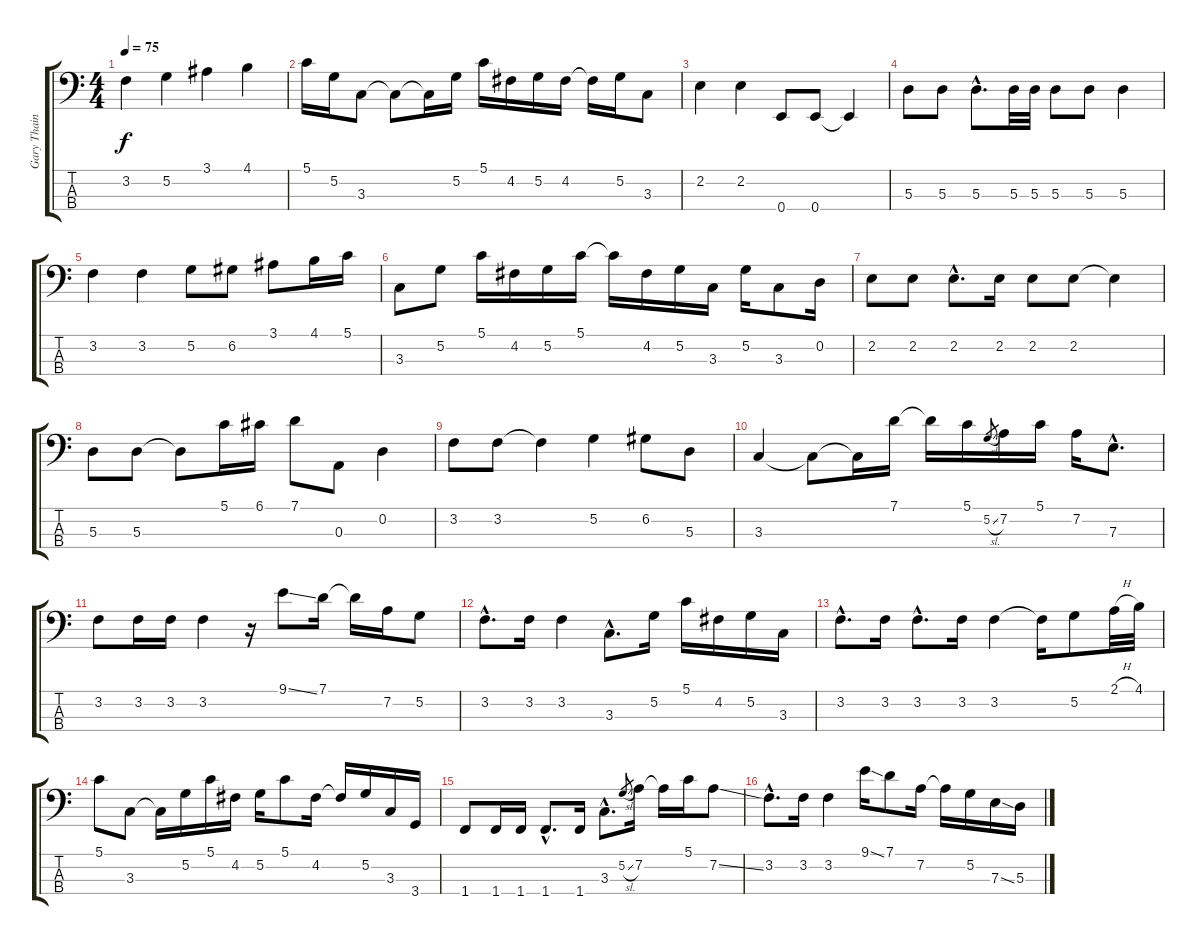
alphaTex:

\track ("Gary Thain" "Gary Thain") {instrument electricbassfinger}
\staff {score tabs}
\tuning (G2 D2 A1 E1) {hide}
\ts (4 4)
\tempo 75
\clef f4
\ks c
3.2.4{dy f} 5.2.4 3.1.4 4.1.4 |
5.1.16 5.2.16 3.3.8 3.3{t}.8 3.3{t}.16 5.2.16 5.1.16 4.2.16 5.2.16 4.2.16 4.2{t}.16 5.2.16 3.3.8 |
2.2.4 2.2.4 0.4.8 0.4.8 0.4{t}.4 |
5.3.8 5.3.8 5.3{hac}.8{d} 5.3.32 5.3.32 5.3.8 5.3.8 5.3.4 |
3.2.4 3.2.4 5.2.8 6.2.8 3.1.8 4.1.16 5.1.16 |
3.3.8 5.2.8 5.1.16 4.2.16 5.2.16 5.1.16 5.1{t}.16 4.2.16 5.2.16 3.3.16 5.2.16 3.3.8 0.2.16 |
2.2.8 2.2.8 2.2{hac}.8{d} 2.2.16 2.2.8 2.2.8 2.2{t}.4 |
5.3.8 5.3.8 5.3{t}.8 5.1.16 6.1.16 7.1.8 0.3.8 0.2.4 |
3.2.8 3.2.8 3.2{t}.4 5.2.4 6.2.8 5.3.8 |
3.3.4 3.3{t}.8 3.3{t}.16 7.1.16 7.1{t}.16 5.1.16 5.2{sl}.8{gr} 7.2.16 5.1.16 7.2.16 7.3{hac}.8{d} |
3.2.8 3.2.16 3.2.16 3.2.4 r.16 9.1{ss}.8 7.1.16 7.1{t}.16 7.2.16 5.2.8 |
3.2{hac}.8{d} 3.2.16 3.2.4 3.3{hac}.8{d} 5.2.16 5.1.16 4.2.16 5.2.16 3.3.16 |
3.2{hac}.8{d} 3.2.16 3.2{hac}.8{d} 3.2.16 3.2.4 3.2{t}.16 5.2.8 2.1{h}.32 4.1.32 |
5.1.8 3.3.8 3.3{t}.16 5.2.16 5.1.16 4.2.16 5.2.16 5.1.8 4.2.16 4.2{t}.16 5.2.16 3.3.16 3.4.16 |
1.4.8 1.4.16 1.4.16 1.4{hac}.8{d} 1.4.16 3.3{hac}.8{d} 5.2{sl}.8{gr} 7.2.16 7.2{t}.16 5.1.16 7.2{ss}.8 |
3.2{hac}.8{d} 3.2.16 3.2.4 9.1{ss}.16 7.1.8 7.2.16 7.2{t}.16 5.2.16 7.3{ss}.16 5.3.16
